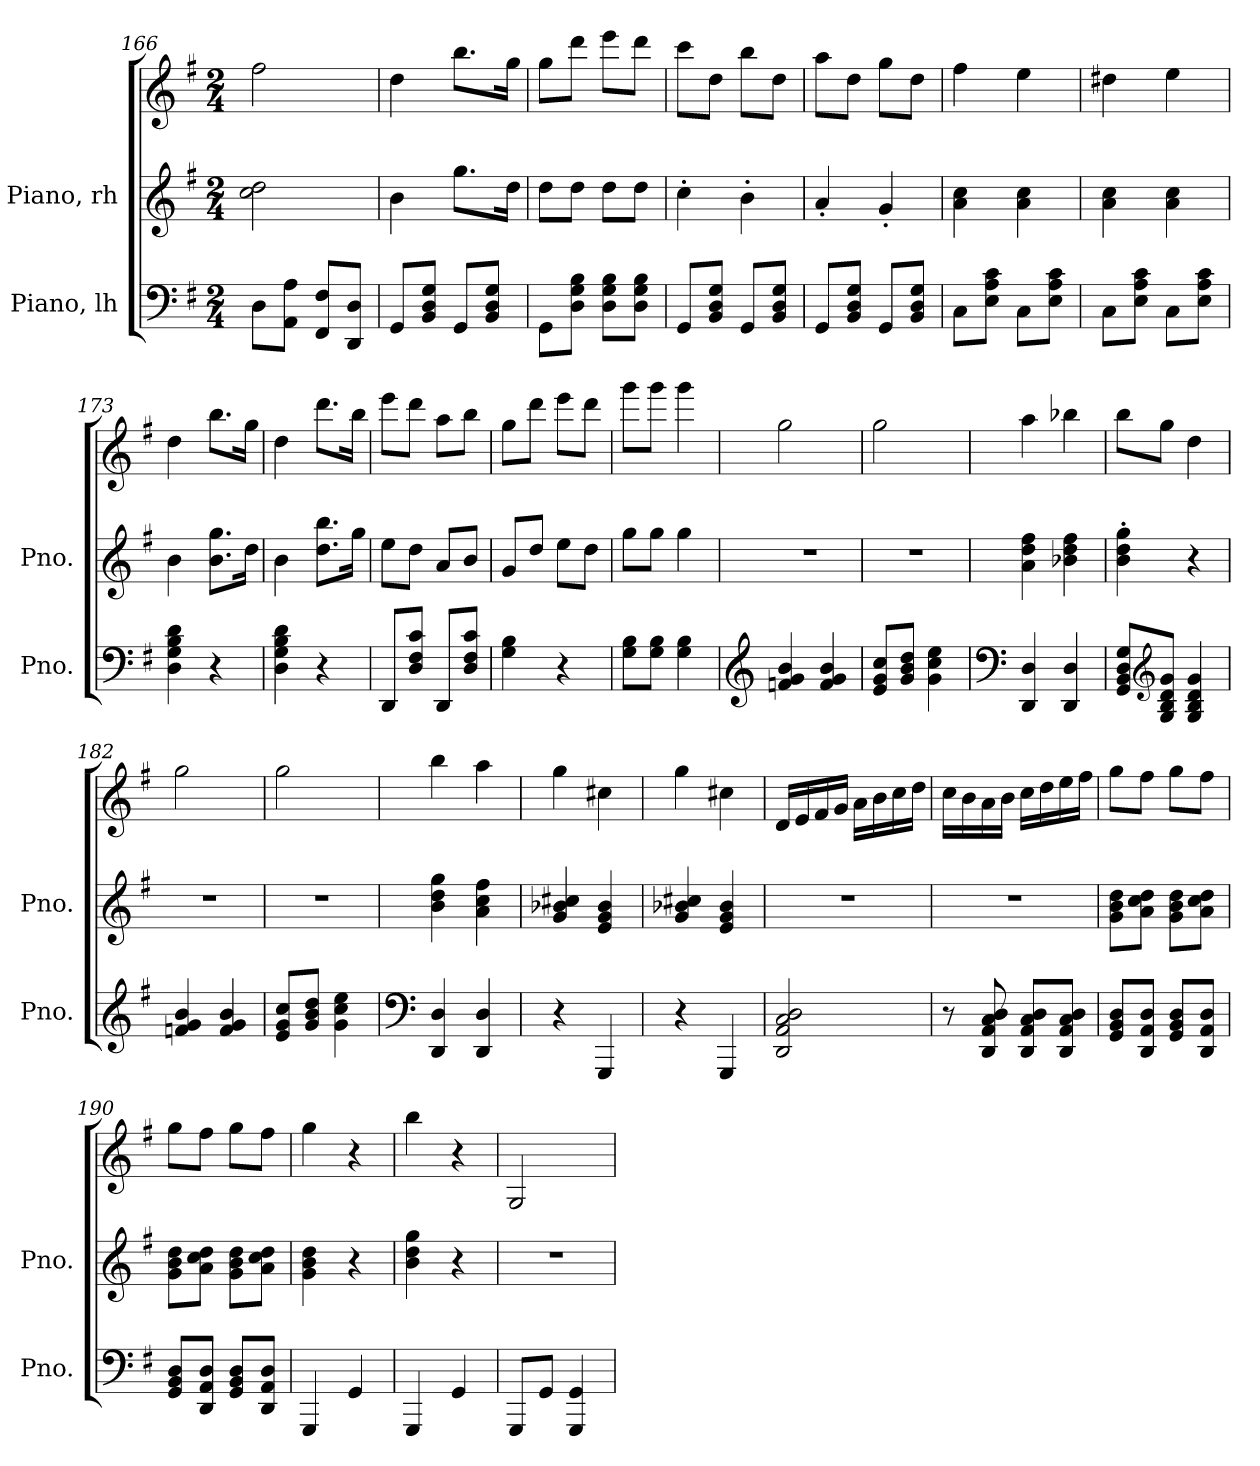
**kern	**kern	**kern
*part2	*part1	*part1
*staff3	*staff2	*staff1
*I"Piano, lh	*I"Piano, rh	*
*I'Pno.	*I'Pno.	*
*clefF4	*clefG2	*clefG2
*k[f#]	*k[f#]	*k[f#]
*M2/4	*M2/4	*M2/4
=166	=166	=166
8D\L	2cc\ 2dd\	2ff#\
8AA\ 8A\J	.	.
8FF#/ 8F#/L	.	.
8DD/ 8D/J	.	.
!!LO:LB:g=z
=167	=167	=167
8GG/L	4b\	4dd\
8BB/ 8D/ 8G/J	.	.
8GG/L	8.gg\L	8.bb\L
8BB/ 8D/ 8G/J	.	.
.	16dd\Jk	16gg\Jk
=168	=168	=168
8GG\L	8dd\L	8gg\L
8D\ 8G\ 8B\J	8dd\J	8ddd\J
8D\ 8G\ 8B\L	8dd\L	8eee\L
8D\ 8G\ 8B\J	8dd\J	8ddd\J
=169	=169	=169
8GG/L	4cc'\	8ccc\L
8BB/ 8D/ 8G/J	.	8dd\J
8GG/L	4b'\	8bb\L
8BB/ 8D/ 8G/J	.	8dd\J
=170	=170	=170
8GG/L	4a'/	8aa\L
8BB/ 8D/ 8G/J	.	8dd\J
8GG/L	4g'/	8gg\L
8BB/ 8D/ 8G/J	.	8dd\J
=171	=171	=171
8C\L	4a\ 4cc\	4ff#\
8E\ 8A\ 8c\J	.	.
8C\L	4a\ 4cc\	4ee\
8E\ 8A\ 8c\J	.	.
=172	=172	=172
8C\L	4a\ 4cc\	4dd#X\
8E\ 8A\ 8c\J	.	.
8C\L	4a\ 4cc\	4ee\
8E\ 8A\ 8c\J	.	.
=173	=173	=173
4D\ 4G\ 4B\ 4d\	4b\	4dd\
4r	8.b\ 8.gg\L	8.bb\L
.	16dd\Jk	16gg\Jk
=174	=174	=174
4D\ 4G\ 4B\ 4d\	4b\	4dd\
4r	8.dd\ 8.bb\L	8.ddd\L
.	16gg\Jk	16bb\Jk
!!LO:LB:g=z
=175	=175	=175
8DD/L	8ee\L	8eee\L
8D/ 8F#/ 8c/J	8dd\J	8ddd\J
8DD/L	8a/L	8aa\L
8D/ 8F#/ 8c/J	8b/J	8bb\J
=176	=176	=176
4G\ 4B\	8g/L	8gg\L
.	8dd/J	8ddd\J
4r	8ee\L	8eee\L
.	8dd\J	8ddd\J
=177	=177	=177
8G\ 8B\L	8gg\L	8ggg\L
8G\ 8B\J	8gg\J	8ggg\J
4G\ 4B\	4gg\	4ggg\
=178	=178	=178
*clefG2	*	*
4fn/ 4g/ 4b/	2r	2gg\
4f/ 4g/ 4b/	.	.
=179	=179	=179
8e/ 8g/ 8cc/L	2r	2gg\
8g/ 8b/ 8dd/J	.	.
4g\ 4cc\ 4ee\	.	.
=180	=180	=180
*clefF4	*	*
4DD/ 4D/	4a\ 4dd\ 4ff#\	4aa\
4DD/ 4D/	4b-X\ 4dd\ 4ff#\	4bb-X\
=181	=181	=181
8GG/ 8BB/ 8D/ 8G/L	4b\' 4dd\' 4gg\'	8bb\L
*clefG2	*	*
8G/ 8B/ 8d/ 8g/J	.	8gg\J
4G/ 4B/ 4d/ 4g/	4r	4dd\
!!LO:PB:g=z
=182	=182	=182
4fn/ 4g/ 4b/	2r	2gg\
4f/ 4g/ 4b/	.	.
=183	=183	=183
8e/ 8g/ 8cc/L	2r	2gg\
8g/ 8b/ 8dd/J	.	.
4g\ 4cc\ 4ee\	.	.
=184	=184	=184
*clefF4	*	*
4DD/ 4D/	4b\ 4dd\ 4gg\	4bb\
4DD/ 4D/	4a\ 4cc\ 4ff#\	4aa\
=185	=185	=185
4r	4g/ 4b-X/ 4cc#X/	4gg\
4GGG/	4e/ 4g/ 4b-/	4cc#X\
=186	=186	=186
4r	4g/ 4b-X/ 4cc#X/	4gg\
4GGG/	4e/ 4g/ 4b-/	4cc#X\
=187	=187	=187
2DD/ 2AA/ 2C/ 2D/	2r	16d/LL
.	.	16e/
.	.	16f#/
.	.	16g/JJ
.	.	16a\LL
.	.	16b\
.	.	16cc\
.	.	16dd\JJ
=188	=188	=188
8r	2r	16cc\LL
.	.	16b\
8DD/ 8AA/ 8C/ 8D/	.	16a\
.	.	16b\JJ
8DD/ 8AA/ 8C/ 8D/L	.	16cc\LL
.	.	16dd\
8DD/ 8AA/ 8C/ 8D/J	.	16ee\
.	.	16ff#\JJ
!!LO:LB:g=z
=189	=189	=189
8GG/ 8BB/ 8D/L	8g\ 8b\ 8dd\L	8gg\L
8DD/ 8AA/ 8D/J	8a\ 8cc\ 8dd\J	8ff#\J
8GG/ 8BB/ 8D/L	8g\ 8b\ 8dd\L	8gg\L
8DD/ 8AA/ 8D/J	8a\ 8cc\ 8dd\J	8ff#\J
=190	=190	=190
8GG/ 8BB/ 8D/L	8g\ 8b\ 8dd\L	8gg\L
8DD/ 8AA/ 8D/J	8a\ 8cc\ 8dd\J	8ff#\J
8GG/ 8BB/ 8D/L	8g\ 8b\ 8dd\L	8gg\L
8DD/ 8AA/ 8D/J	8a\ 8cc\ 8dd\J	8ff#\J
=191	=191	=191
4GGG/	4g\ 4b\ 4dd\	4gg\
4GG/	4r	4r
=192	=192	=192
4GGG/	4b\ 4dd\ 4gg\	4bb\
4GG/	4r	4r
=193	=193	=193
8GGG/L	2r	2G/
8GG/J	.	.
4GGG/ 4GG/	.	.
=	=	=
*-	*-	*-
